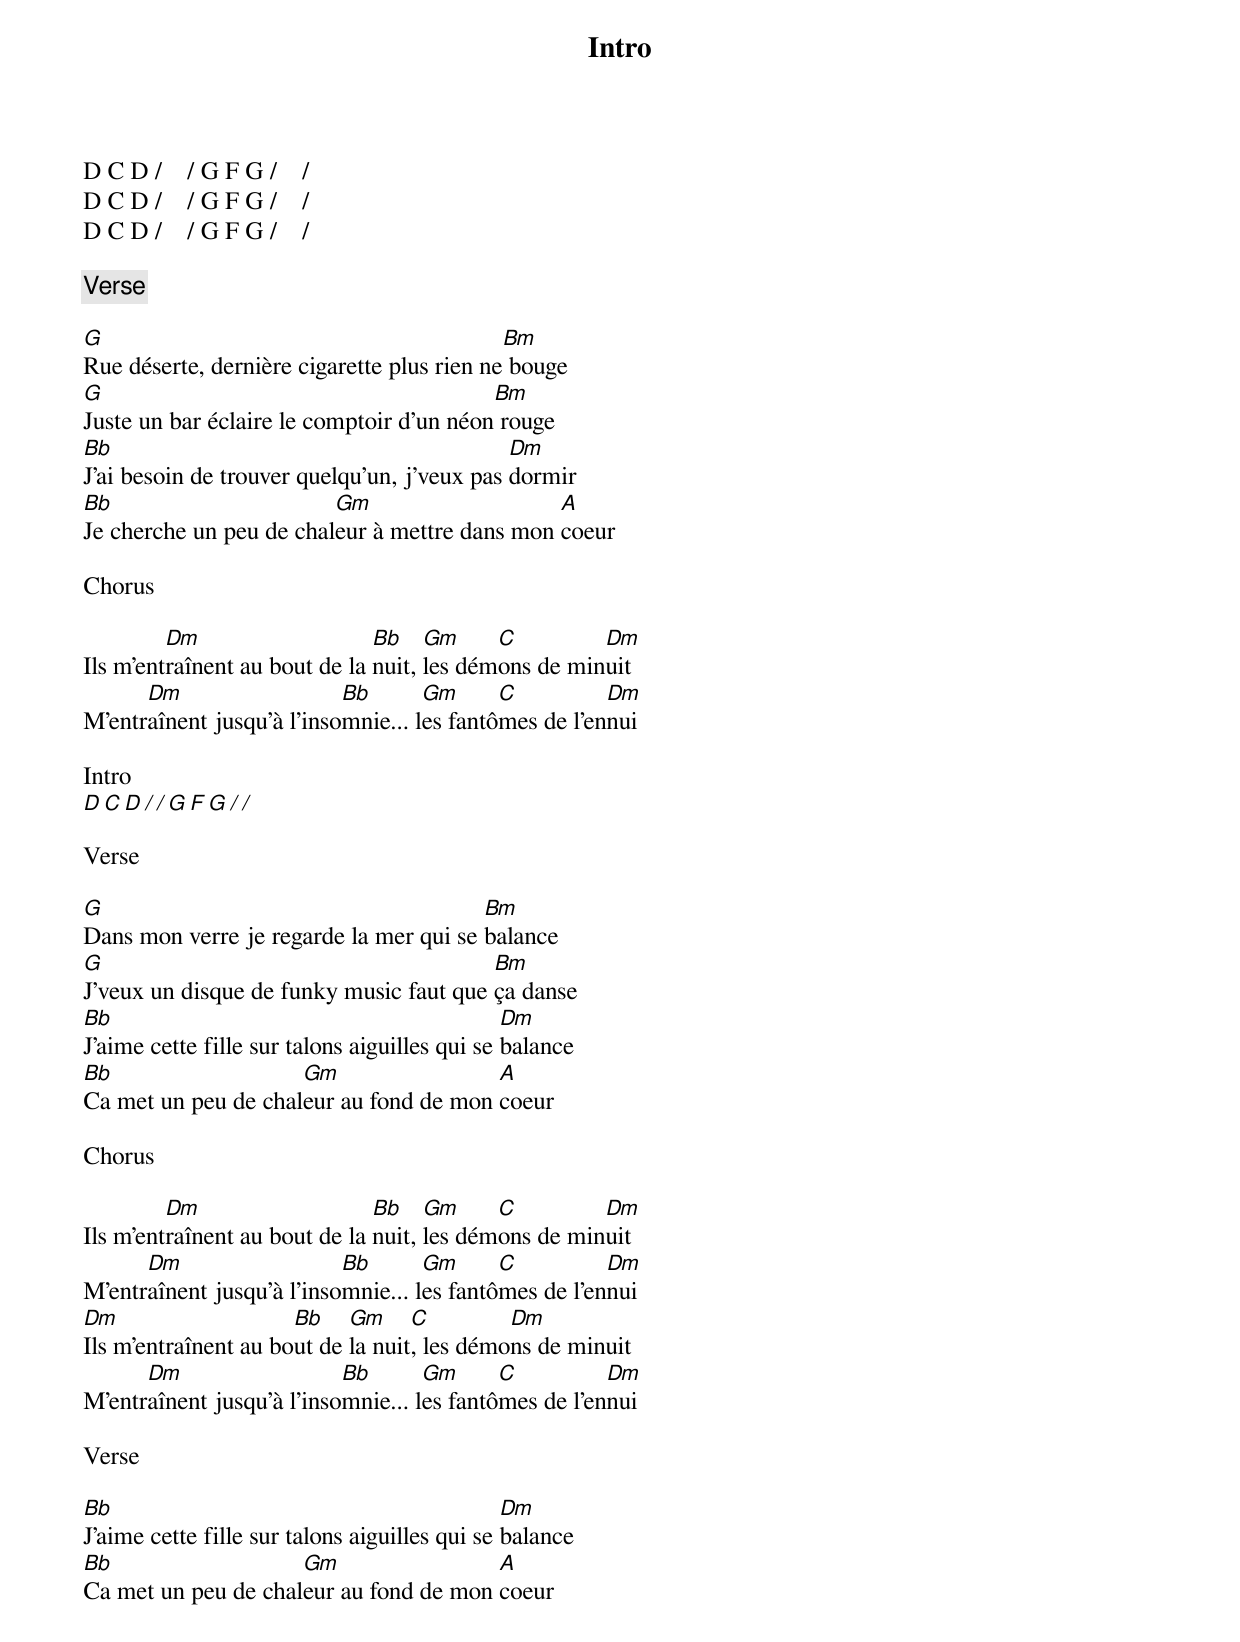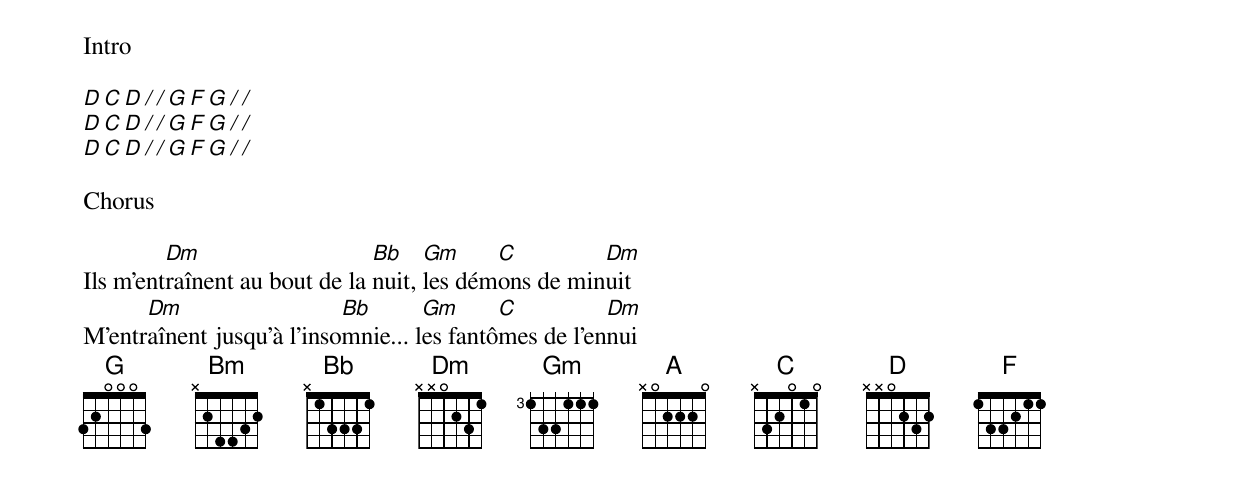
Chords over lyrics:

Intro

D C D /    / G F G /    /
D C D /    / G F G /    /
D C D /    / G F G /    /

Verse

G                                           Bm
Rue déserte, dernière cigarette plus rien ne bouge
G                                         Bm
Juste un bar éclaire le comptoir d'un néon rouge
Bb                                           Dm
J'ai besoin de trouver quelqu'un, j'veux pas dormir
Bb                       Gm                    A
Je cherche un peu de chaleur à mettre dans mon coeur

Chorus

         Dm                    Bb    Gm     C         Dm
Ils m'entraînent au bout de la nuit, les démons de minuit
      Dm                   Bb       Gm      C          Dm
M'entraînent jusqu'à l'insomnie... les fantômes de l'ennui

Intro
D C D /    / G F G /      /

Verse

G                                       Bm
Dans mon verre je regarde la mer qui se balance
G                                        Bm
J'veux un disque de funky music faut que ça danse
Bb                                             Dm
J'aime cette fille sur talons aiguilles qui se balance
Bb                   Gm                 A
Ca met un peu de chaleur au fond de mon coeur

Chorus

         Dm                    Bb    Gm     C         Dm
Ils m'entraînent au bout de la nuit, les démons de minuit
      Dm                   Bb       Gm      C          Dm
M'entraînent jusqu'à l'insomnie... les fantômes de l'ennui
Dm                    Bb    Gm     C         Dm
Ils m'entraînent au bout de la nuit, les démons de minuit
      Dm                   Bb       Gm      C          Dm
M'entraînent jusqu'à l'insomnie... les fantômes de l'ennui

Verse

Bb                                             Dm
J'aime cette fille sur talons aiguilles qui se balance
Bb                   Gm                 A
Ca met un peu de chaleur au fond de mon coeur

Intro

D C D /    / G F G /     /
D C D /    / G F G /     /
D C D /    / G F G /     /

Chorus

         Dm                    Bb    Gm     C         Dm
Ils m'entraînent au bout de la nuit, les démons de minuit
      Dm                   Bb       Gm      C          Dm
M'entraînent jusqu'à l'insomnie... les fantômes de l'ennui
